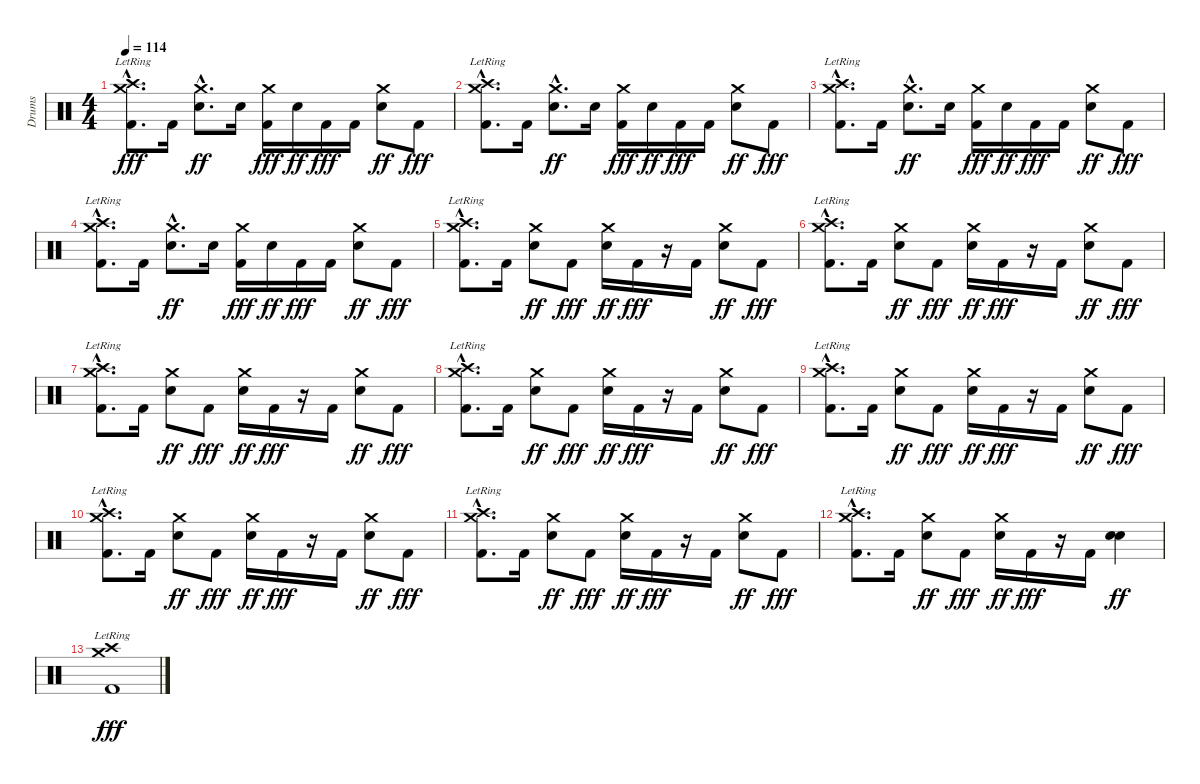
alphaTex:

\track ("Drums" "Drums") {instrument percussion}
\staff {score}
\articulation defaults
\ts (4 4)
\tempo 114
\clef neutral
\ks c
("Crash medium (hit)"{hac lr} "Crash high (hit)"{hac lr} "Kick (hit) 2"{hac}).8{d dy fff} "Kick (hit) 2".16 ("Crash medium (hit)"{hac} "Electric Snare (hit)"{hac}).8{d dy ff} "Electric Snare (hit)".16 ("Crash medium (hit)" "Kick (hit) 2").16{dy fff} "Electric Snare (hit)".16{dy ff} "Kick (hit) 2".16{dy fff} "Kick (hit) 2".16 ("Crash medium (hit)" "Electric Snare (hit)").8{dy ff} "Kick (hit) 2".8{dy fff} |
("Crash medium (hit)"{hac lr} "Crash high (hit)"{hac lr} "Kick (hit) 2"{hac}).8{d} "Kick (hit) 2".16 ("Crash medium (hit)"{hac} "Electric Snare (hit)"{hac}).8{d dy ff} "Electric Snare (hit)".16 ("Crash medium (hit)" "Kick (hit) 2").16{dy fff} "Electric Snare (hit)".16{dy ff} "Kick (hit) 2".16{dy fff} "Kick (hit) 2".16 ("Crash medium (hit)" "Electric Snare (hit)").8{dy ff} "Kick (hit) 2".8{dy fff} |
("Crash medium (hit)"{hac lr} "Crash high (hit)"{hac lr} "Kick (hit) 2"{hac}).8{d} "Kick (hit) 2".16 ("Crash medium (hit)"{hac} "Electric Snare (hit)"{hac}).8{d dy ff} "Electric Snare (hit)".16 ("Crash medium (hit)" "Kick (hit) 2").16{dy fff} "Electric Snare (hit)".16{dy ff} "Kick (hit) 2".16{dy fff} "Kick (hit) 2".16 ("Crash medium (hit)" "Electric Snare (hit)").8{dy ff} "Kick (hit) 2".8{dy fff} |
("Crash medium (hit)"{hac lr} "Crash high (hit)"{hac lr} "Kick (hit) 2"{hac}).8{d} "Kick (hit) 2".16 ("Crash medium (hit)"{hac} "Electric Snare (hit)"{hac}).8{d dy ff} "Electric Snare (hit)".16 ("Crash medium (hit)" "Kick (hit) 2").16{dy fff} "Electric Snare (hit)".16{dy ff} "Kick (hit) 2".16{dy fff} "Kick (hit) 2".16 ("Crash medium (hit)" "Electric Snare (hit)").8{dy ff} "Kick (hit) 2".8{dy fff} |
("Crash medium (hit)"{hac lr} "Crash high (hit)"{hac lr} "Kick (hit) 2"{hac}).8{d} "Kick (hit) 2".16 ("Crash medium (hit)" "Electric Snare (hit)").8{dy ff} "Kick (hit) 2".8{dy fff} ("Crash medium (hit)" "Electric Snare (hit)").16{dy ff} "Kick (hit) 2".16{dy fff} r.16 "Kick (hit) 2".16 ("Crash medium (hit)" "Electric Snare (hit)").8{dy ff} "Kick (hit) 2".8{dy fff} |
("Crash medium (hit)"{hac lr} "Crash high (hit)"{hac lr} "Kick (hit) 2"{hac}).8{d} "Kick (hit) 2".16 ("Crash medium (hit)" "Electric Snare (hit)").8{dy ff} "Kick (hit) 2".8{dy fff} ("Crash medium (hit)" "Electric Snare (hit)").16{dy ff} "Kick (hit) 2".16{dy fff} r.16 "Kick (hit) 2".16 ("Crash medium (hit)" "Electric Snare (hit)").8{dy ff} "Kick (hit) 2".8{dy fff} |
("Crash medium (hit)"{hac lr} "Crash high (hit)"{hac lr} "Kick (hit) 2"{hac}).8{d} "Kick (hit) 2".16 ("Crash medium (hit)" "Electric Snare (hit)").8{dy ff} "Kick (hit) 2".8{dy fff} ("Crash medium (hit)" "Electric Snare (hit)").16{dy ff} "Kick (hit) 2".16{dy fff} r.16 "Kick (hit) 2".16 ("Crash medium (hit)" "Electric Snare (hit)").8{dy ff} "Kick (hit) 2".8{dy fff} |
("Crash medium (hit)"{hac lr} "Crash high (hit)"{hac lr} "Kick (hit) 2"{hac}).8{d} "Kick (hit) 2".16 ("Crash medium (hit)" "Electric Snare (hit)").8{dy ff} "Kick (hit) 2".8{dy fff} ("Crash medium (hit)" "Electric Snare (hit)").16{dy ff} "Kick (hit) 2".16{dy fff} r.16 "Kick (hit) 2".16 ("Crash medium (hit)" "Electric Snare (hit)").8{dy ff} "Kick (hit) 2".8{dy fff} |
("Crash medium (hit)"{hac lr} "Crash high (hit)"{hac lr} "Kick (hit) 2"{hac}).8{d} "Kick (hit) 2".16 ("Crash medium (hit)" "Electric Snare (hit)").8{dy ff} "Kick (hit) 2".8{dy fff} ("Crash medium (hit)" "Electric Snare (hit)").16{dy ff} "Kick (hit) 2".16{dy fff} r.16 "Kick (hit) 2".16 ("Crash medium (hit)" "Electric Snare (hit)").8{dy ff} "Kick (hit) 2".8{dy fff} |
("Crash medium (hit)"{hac lr} "Crash high (hit)"{hac lr} "Kick (hit) 2"{hac}).8{d} "Kick (hit) 2".16 ("Crash medium (hit)" "Electric Snare (hit)").8{dy ff} "Kick (hit) 2".8{dy fff} ("Crash medium (hit)" "Electric Snare (hit)").16{dy ff} "Kick (hit) 2".16{dy fff} r.16 "Kick (hit) 2".16 ("Crash medium (hit)" "Electric Snare (hit)").8{dy ff} "Kick (hit) 2".8{dy fff} |
("Crash medium (hit)"{hac lr} "Crash high (hit)"{hac lr} "Kick (hit) 2"{hac}).8{d} "Kick (hit) 2".16 ("Crash medium (hit)" "Electric Snare (hit)").8{dy ff} "Kick (hit) 2".8{dy fff} ("Crash medium (hit)" "Electric Snare (hit)").16{dy ff} "Kick (hit) 2".16{dy fff} r.16 "Kick (hit) 2".16 ("Crash medium (hit)" "Electric Snare (hit)").8{dy ff} "Kick (hit) 2".8{dy fff} |
("Crash medium (hit)"{hac lr} "Crash high (hit)"{hac lr} "Kick (hit) 2"{hac}).8{d} "Kick (hit) 2".16 ("Crash medium (hit)" "Electric Snare (hit)").8{dy ff} "Kick (hit) 2".8{dy fff} ("Crash medium (hit)" "Electric Snare (hit)").16{dy ff} "Kick (hit) 2".16{dy fff} r.16 "Kick (hit) 2".16 ("Electric Snare (hit)" "Electric Snare (hit)").4{dy ff} |
("Crash medium (hit)"{lr} "Crash high (hit)"{lr} "Kick (hit) 2").1{dy fff}
